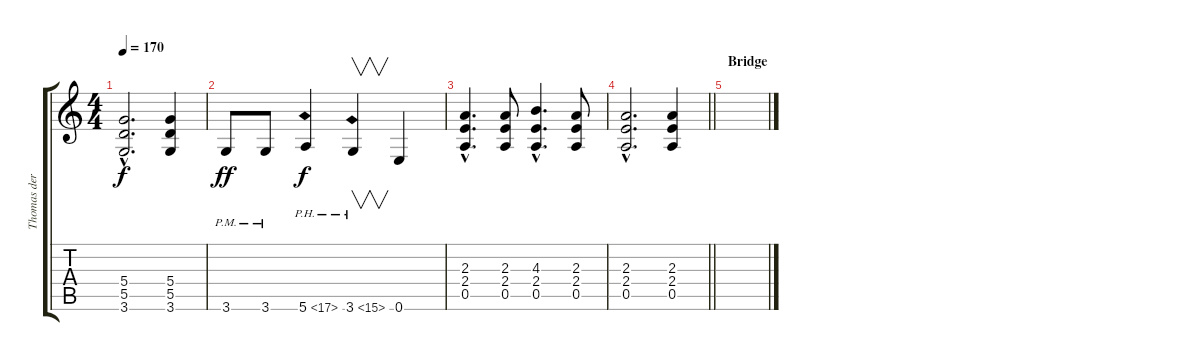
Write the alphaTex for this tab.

\track ("Thomas der Münzer" "Thomas der") {instrument distortionguitar}
\staff {score tabs}
\tuning (E4 B3 G3 D3 A2 E2) {hide}
\ts (4 4)
\tempo 170
\clef g2
\ks c
(5.4{hac} 5.5{hac} 3.6{hac}).2{d dy f} (5.4 5.5 3.6).4 |
3.6{pm}.8{dy ff} 3.6{pm}.8 5.6{ph 12}.4{dy f} 3.6{ph 12}.4{v} 0.6.4 |
(2.3{hac} 2.4{hac} 0.5{hac}).4{d} (2.3 2.4 0.5).8 (4.3{hac} 2.4{hac} 0.5{hac}).4{d} (2.3 2.4 0.5).8 |
\barLineRight lightlight
(2.3{hac} 2.4{hac} 0.5{hac}).2{d} (2.3 2.4 0.5).4 |
\section ("" "Bridge")
